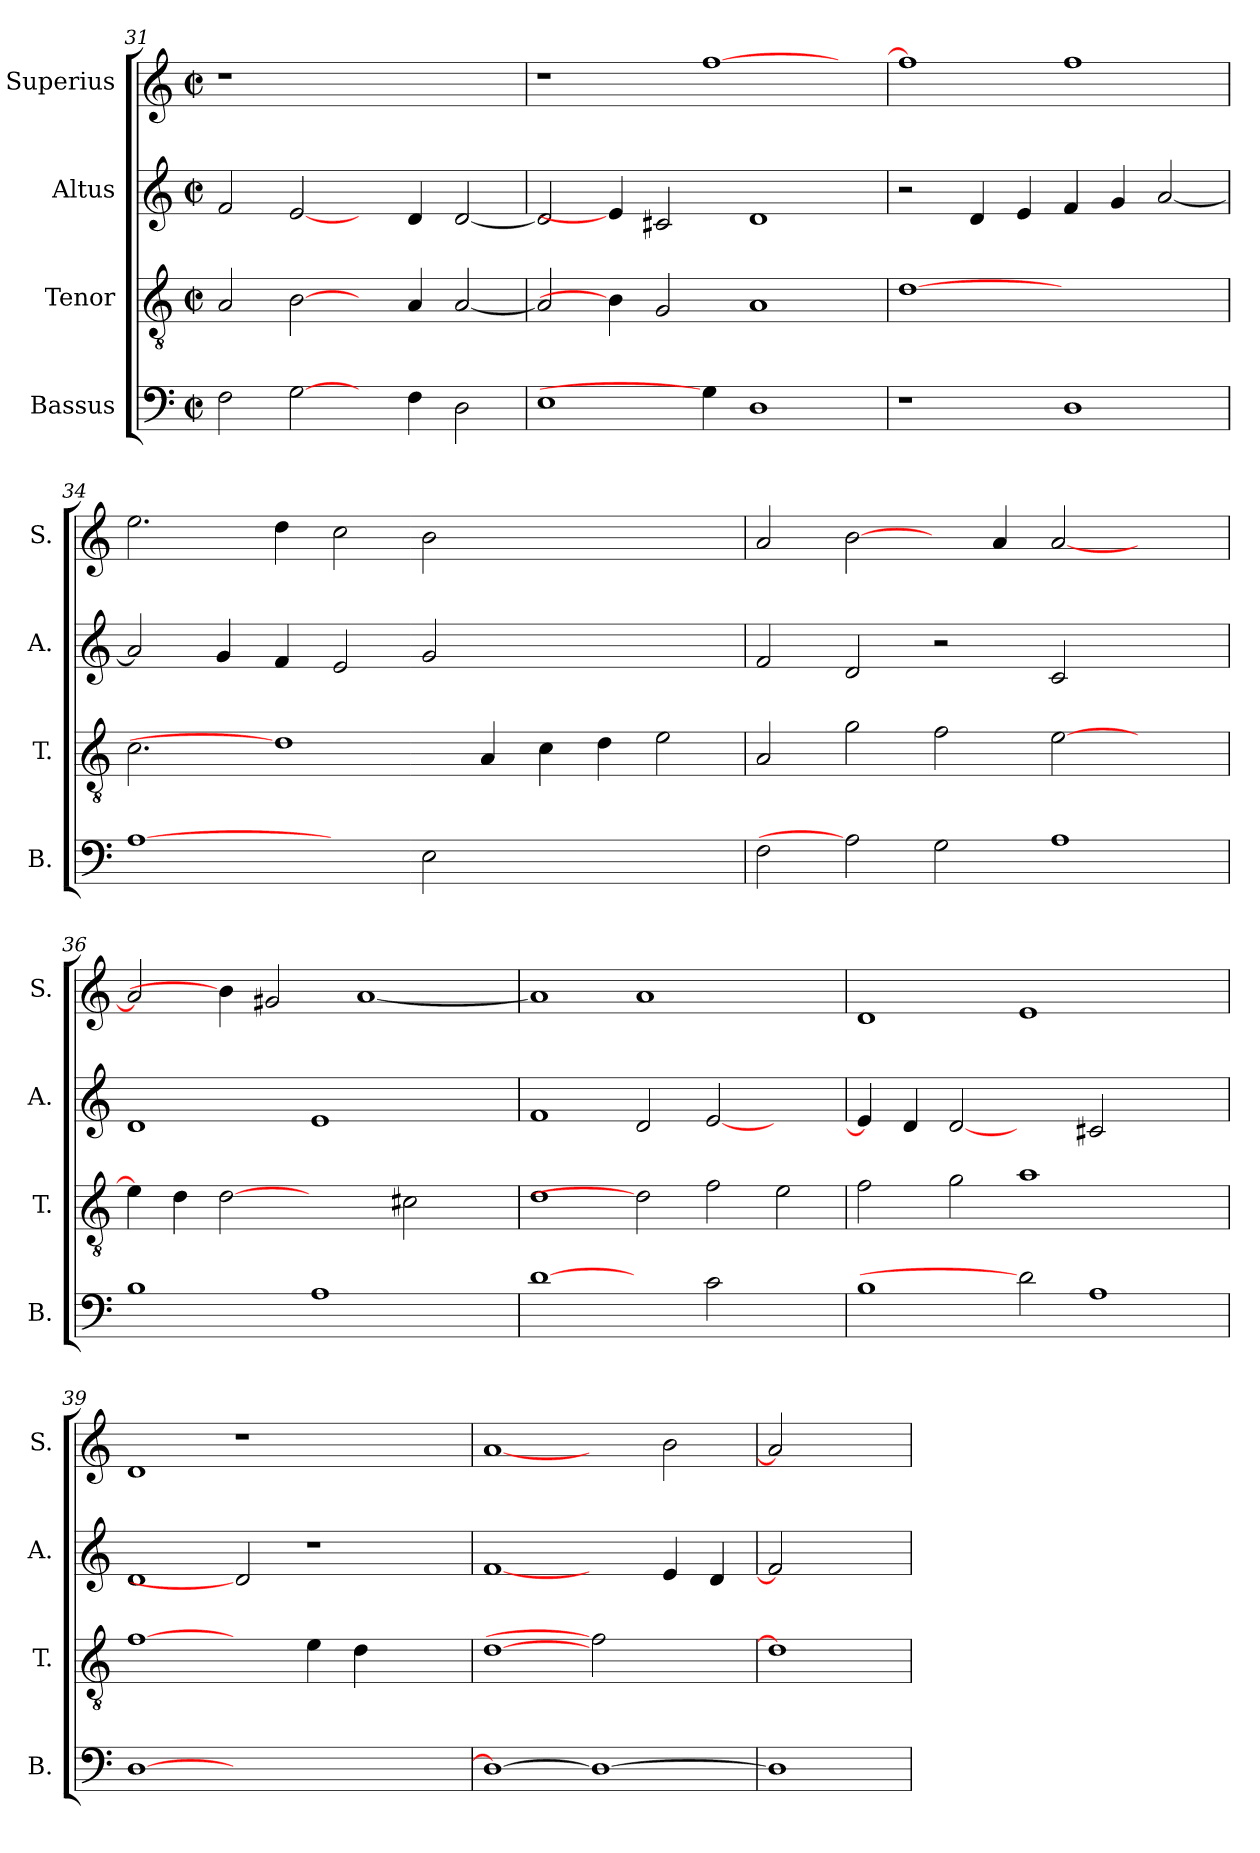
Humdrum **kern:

**kern	**kern	**kern	**kern
*part4	*part3	*part2	*part1
*staff4	*staff3	*staff2	*staff1
*I"Bassus	*I"Tenor	*I"Altus	*I"Superius
*I'B.	*I'T.	*I'A.	*I'S.
!!LO:PB:g=z
*clefF4	*clefGv2	*clefG2	*clefG2
*	*ITrd7c12	*	*
*k[]	*k[]	*k[]	*k[]
*C:	*C:	*C:	*C:
*M2/2	*M2/2	*M2/2	*M2/2
*met(c|)	*met(c|)	*met(c|)	*met(c|)
=31	=31	=31	=31
!	!	!	!LO:N:vis=1
2Fi\	2AAi/	2fi/	1r
[2Gi\	[2BBi\	[2ei/	.
4ryy	4ryy	4ryy	1ryy
4Fi\	4AAi/	4di/	.
2Di\	[<2AAi/	[<2di/	.
=32	=32	=32	=32
1Ei	2AAi/]	2di/]	1r
.	4BBi\]	4ei/]	.
.	2GGi/	2c#Xi/	.
4Gi\]	.	.	[>1ffi
1Di	1AAi	1di	.
.	.	.	4ryy
=33	=33	=33	=33
1r	[1Di	2r	1ffi]
.	.	4di/	.
.	.	4ei/	.
1Di	1ryy	4fi/	1ffi
.	.	4gi/	.
.	.	[<2ai/	.
=34	=34	=34	=34
[1Ai	2.Ci\	2ai/]	2.eei\
.	.	4gi/	.
.	1Di]	4fi/	4ddi\
2ryy	.	2ei/	2cci\
2Ei\	.	2gi/	2bi\
.	4AAi/	.	.
1ryy	4Ci\	1ryy	1ryy
.	4Di\	.	.
.	2Ei\	.	.
=35	=35	=35	=35
2Fi\	2AAi/	2fi/	2ai/
2Ai]	2Gi\	2di/	[2bi\
2Gi\	2Fi\	2r	4ryy
.	.	.	4ai/
1Ai	[>2Ei\	2ci/	[<2ai/
.	2ryy	2ryy	2ryy
!!LO:LB:g=z
=36	=36	=36	=36
1Bi	4Ei\]	1di	2ai/]
.	4Di\	.	.
.	[2Di	.	4bi\]
.	.	.	2g#Xi/
1Ai	2ryy	1ei	.
.	.	.	[<1ai
.	2C#Xi\	.	.
4ryy	4ryy	4ryy	.
=37	=37	=37	=37
[1di	1Di	1fi	1ai]
2ryy	2Di]	2di/	1ai
2ci\	2Fi\	[<2ei/	.
2ryy	2Ei\	2ryy	2ryy
=38	=38	=38	=38
1Bi	2Fi\	4ei/]	1di
.	.	4di/	.
.	2Gi\	[2di	.
2di]	1Ai	2ryy	1ei
1Ai	.	2c#Xi/	.
.	2ryy	2ryy	2ryy
=39	=39	=39	=39
[>1Di	[1Fi	1di	1di
1.ryy	2ryy	2di]	1r
.	4Ei\	1r	.
.	4Di\	.	.
.	2ryy	.	2ryy
=40	=40	=40	=40
1Di_>	[1Di	[1fi	[1ai
1Di_	2Fi]	2ryy	2ryy
.	2ryy	4ei/	2bi\
.	.	4di/	.
=41	=41	=41	=41
1Di]	1Di]	2fi]	2ai]
.	.	2ryy	2ryy
=	=	=	=
*-	*-	*-	*-
